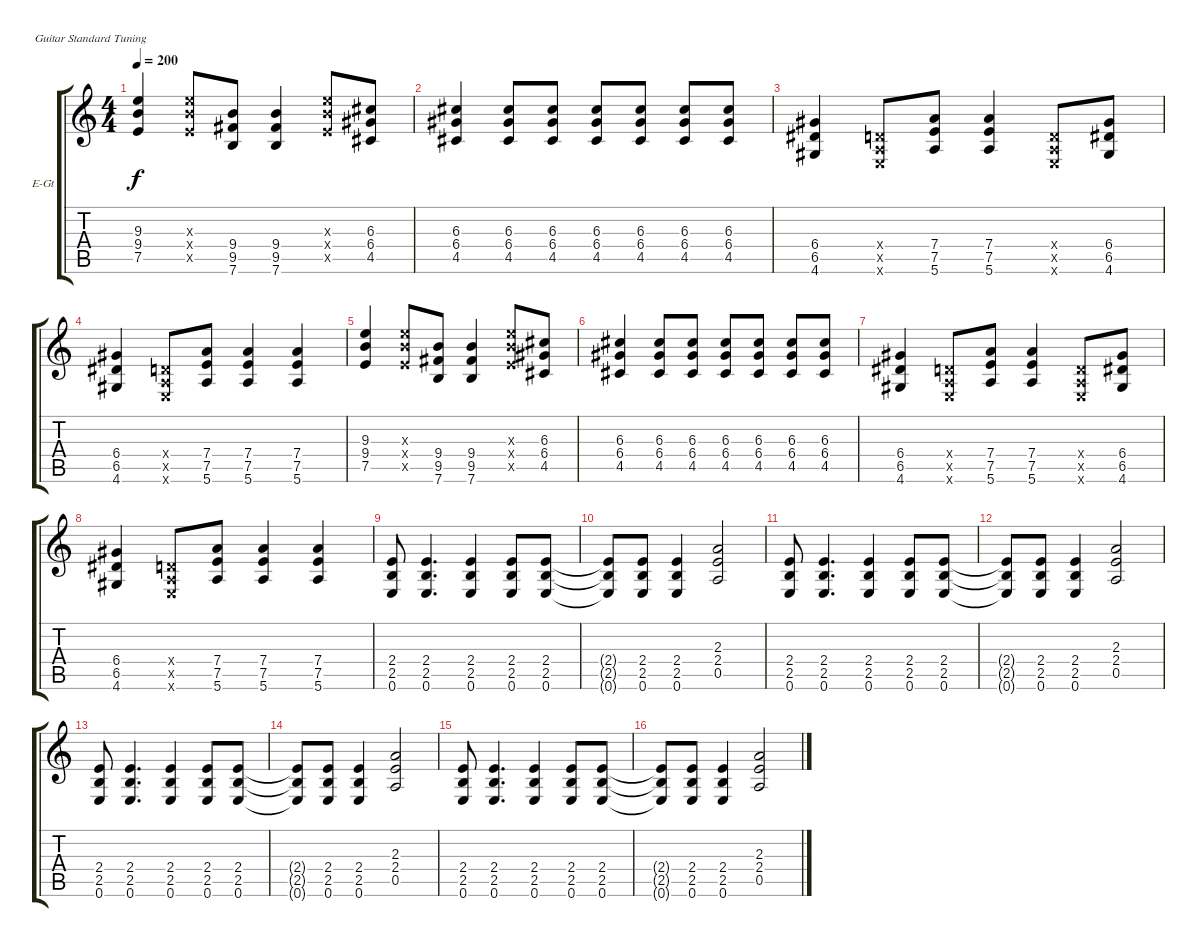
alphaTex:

\bracketExtendMode groupsimilarinstruments
\firstSystemTrackNameOrientation horizontal
\otherSystemsTrackNameOrientation horizontal
\track ("Deryck" "E-Gt") {instrument distortionguitar}
\staff {score tabs}
\tuning (E4 B3 G3 D3 A2 E2)
\ts (4 4)
\tempo 200
\clef g2
\ks c
(9.3 9.4 7.5).4{dy f} (9.3{x} 9.4{x} 7.5{x}).8 (9.4 9.5 7.6).8 (9.4 9.5 7.6).4 (9.3{x} 9.4{x} 7.5{x}).8 (6.3 6.4 4.5).8 |
(6.3 6.4 4.5).4 (6.3 6.4 4.5).8 (6.3 6.4 4.5).8 (6.3 6.4 4.5).8 (6.3 6.4 4.5).8 (6.3 6.4 4.5).8 (6.3 6.4 4.5).8 |
(6.4 6.5 4.6).4 (0.4{x} 0.5{x} 0.6{x}).8 (7.4 7.5 5.6).8 (7.4 7.5 5.6).4 (0.4{x} 0.5{x} 0.6{x}).8 (6.4 6.5 4.6).8 |
(6.4 6.5 4.6).4 (0.4{x} 0.5{x} 0.6{x}).8 (7.4 7.5 5.6).8 (7.4 7.5 5.6).4 (7.4 7.5 5.6).4 |
(9.3 9.4 7.5).4 (9.3{x} 9.4{x} 7.5{x}).8 (9.4 9.5 7.6).8 (9.4 9.5 7.6).4 (9.3{x} 9.4{x} 7.5{x}).8 (6.3 6.4 4.5).8 |
(6.3 6.4 4.5).4 (6.3 6.4 4.5).8 (6.3 6.4 4.5).8 (6.3 6.4 4.5).8 (6.3 6.4 4.5).8 (6.3 6.4 4.5).8 (6.3 6.4 4.5).8 |
(6.4 6.5 4.6).4 (0.4{x} 0.5{x} 0.6{x}).8 (7.4 7.5 5.6).8 (7.4 7.5 5.6).4 (0.4{x} 0.5{x} 0.6{x}).8 (6.4 6.5 4.6).8 |
(6.4 6.5 4.6).4 (0.4{x} 0.5{x} 0.6{x}).8 (7.4 7.5 5.6).8 (7.4 7.5 5.6).4 (7.4 7.5 5.6).4 |
(2.4 2.5 0.6).8 (2.4 2.5 0.6).4{d} (2.4 2.5 0.6).4 (2.4 2.5 0.6).8 (2.4 2.5 0.6).8 |
(2.4{t} 2.5{t} 0.6{t}).8 (2.4 2.5 0.6).8 (2.4 2.5 0.6).4 (2.4 0.5 2.3).2 |
(2.4 2.5 0.6).8 (2.4 2.5 0.6).4{d} (2.4 2.5 0.6).4 (2.4 2.5 0.6).8 (2.4 2.5 0.6).8 |
(2.4{t} 2.5{t} 0.6{t}).8 (2.4 2.5 0.6).8 (2.4 2.5 0.6).4 (2.4 0.5 2.3).2 |
(2.4 2.5 0.6).8 (2.4 2.5 0.6).4{d} (2.4 2.5 0.6).4 (2.4 2.5 0.6).8 (2.4 2.5 0.6).8 |
(2.4{t} 2.5{t} 0.6{t}).8 (2.4 2.5 0.6).8 (2.4 2.5 0.6).4 (2.4 0.5 2.3).2 |
(2.4 2.5 0.6).8 (2.4 2.5 0.6).4{d} (2.4 2.5 0.6).4 (2.4 2.5 0.6).8 (2.4 2.5 0.6).8 |
(2.4{t} 2.5{t} 0.6{t}).8 (2.4 2.5 0.6).8 (2.4 2.5 0.6).4 (2.4 0.5 2.3).2
